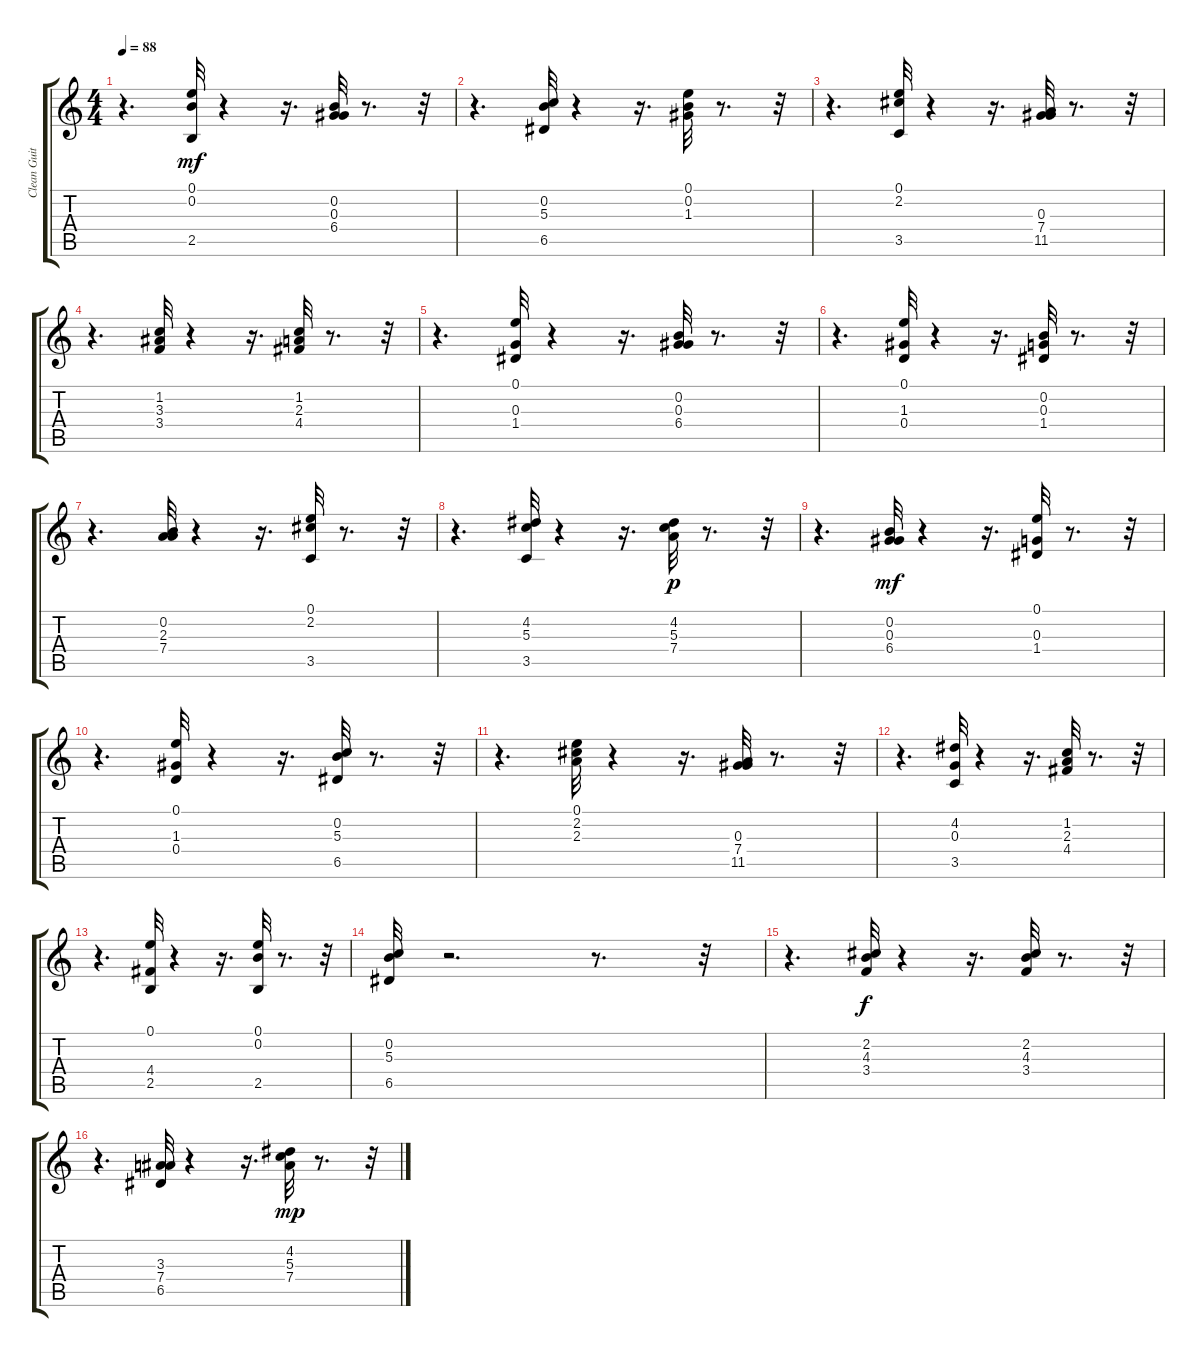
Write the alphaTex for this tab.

\track ("Clean Guitar" "Clean Guit") {instrument electricguitarclean}
\staff {score tabs}
\tuning (E4 B3 G3 D3 A2 E2) {hide}
\ts (4 4)
\tempo 88
\clef g2
\ks c
r.4{d dy p} (0.1 0.2 2.5).32{dy mf} r.4 r.16{d} (0.2 0.3 6.4).32 r.8{d} r.32 |
r.4{d} (0.2 5.3 6.5).32 r.4 r.16{d} (0.1 0.2 1.3).32 r.8{d} r.32 |
r.4{d} (0.1 2.2 3.5).32 r.4 r.16{d} (0.3 7.4 11.5).32 r.8{d} r.32 |
r.4{d} (1.2 3.3 3.4).32 r.4 r.16{d} (1.2 2.3 4.4).32 r.8{d} r.32 |
r.4{d} (0.1 0.3 1.4).32 r.4 r.16{d} (0.2 0.3 6.4).32 r.8{d} r.32 |
r.4{d} (0.1 1.3 0.4).32 r.4 r.16{d} (0.2 0.3 1.4).32 r.8{d} r.32 |
r.4{d} (0.2 2.3 7.4).32 r.4 r.16{d} (0.1 2.2 3.5).32 r.8{d} r.32 |
r.4{d} (4.2 5.3 3.5).32 r.4 r.16{d} (4.2 5.3 7.4).32{dy p} r.8{d} r.32 |
r.4{d} (0.2 0.3 6.4).32{dy mf} r.4 r.16{d} (0.1 0.3 1.4).32 r.8{d} r.32 |
r.4{d} (0.1 1.3 0.4).32 r.4 r.16{d} (0.2 5.3 6.5).32 r.8{d} r.32 |
r.4{d} (0.1 2.2 2.3).32 r.4 r.16{d} (0.3 7.4 11.5).32 r.8{d} r.32 |
r.4{d} (4.2 0.3 3.5).32 r.4 r.16{d} (1.2 2.3 4.4).32 r.8{d} r.32 |
r.4{d} (0.1 4.4 2.5).32 r.4 r.16{d} (0.1 0.2 2.5).32 r.8{d} r.32 |
(0.2 5.3 6.5).32 r.2{d} r.8{d} r.32 |
r.4{d} (2.2 4.3 3.4).32{dy f} r.4 r.16{d} (2.2 4.3 3.4).32 r.8{d} r.32 |
r.4{d} (3.3 7.4 6.5).32 r.4 r.16{d} (4.2 5.3 7.4).32{dy mp} r.8{d} r.32
